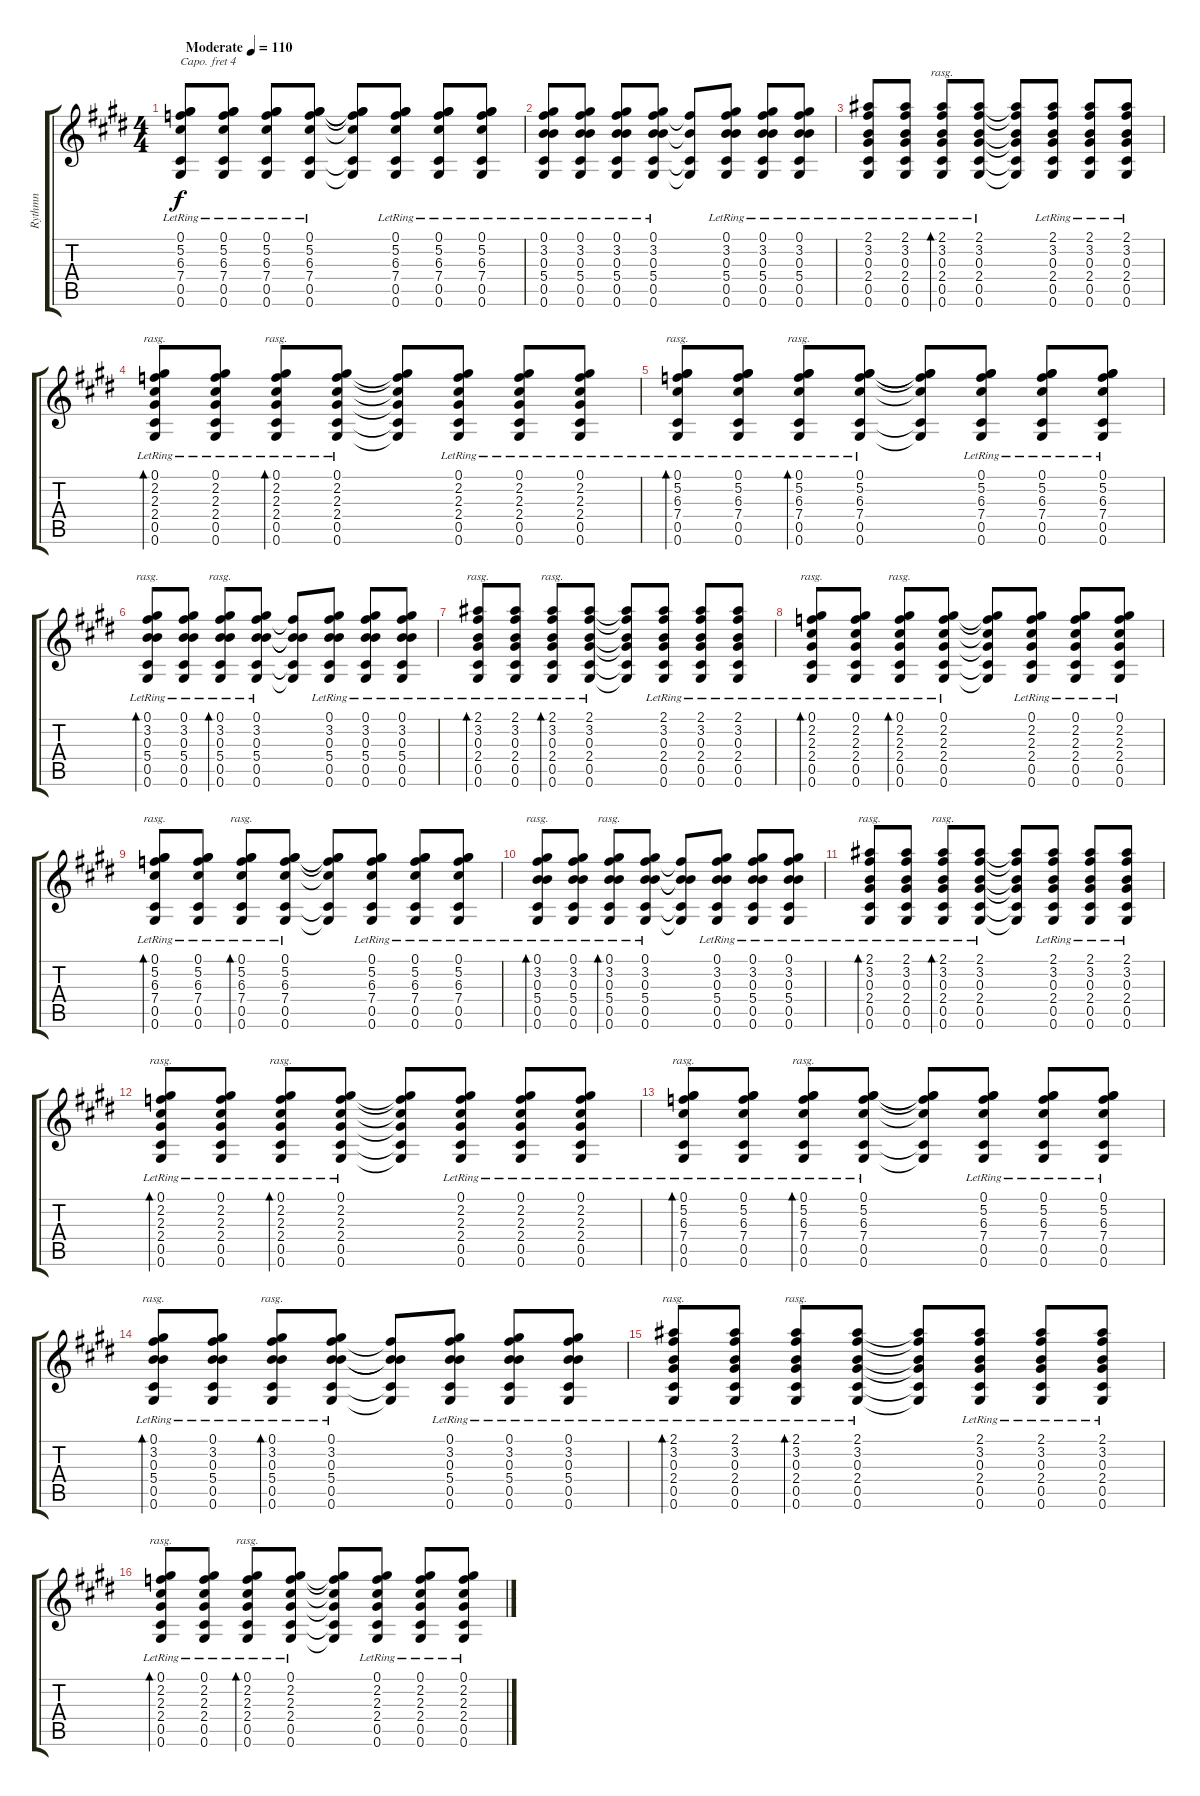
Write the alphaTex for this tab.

\track ("Rythmn" "Rythmn") {instrument acousticguitarsteel}
\staff {score tabs}
\capo 4
\tuning (E4 B3 G3 D3 A2 E2) {hide}
\ts (4 4)
\tempo (110 "Moderate")
\clef g2
\ks e
(0.1{lr} 5.2{lr} 6.3{lr} 7.4{lr} 0.5{lr} 0.6).8{dy f instrument acousticguitarsteel} (0.1{lr} 5.2{lr} 6.3{lr} 7.4{lr} 0.5{lr} 0.6{lr}).8 (0.1{lr} 5.2{lr} 6.3{lr} 7.4{lr} 0.5{lr} 0.6{lr}).8 (0.1{lr} 5.2{lr} 6.3{lr} 7.4{lr} 0.5{lr} 0.6{lr}).8 (0.1{t} 5.2{t} 6.3{t} 7.4{t} 0.5{t} 0.6{t}).8 (0.1{lr} 5.2{lr} 6.3{lr} 7.4{lr} 0.5{lr} 0.6{lr}).8 (0.1{lr} 5.2{lr} 6.3{lr} 7.4{lr} 0.5{lr} 0.6{lr}).8 (0.1{lr} 5.2{lr} 6.3{lr} 7.4{lr} 0.5{lr} 0.6{lr}).8 |
(0.1{lr} 3.2{lr} 0.3{lr} 5.4{lr} 0.5{lr} 0.6{lr}).8 (0.1{lr} 3.2{lr} 0.3{lr} 5.4{lr} 0.5{lr} 0.6{lr}).8 (0.1{lr} 3.2{lr} 0.3{lr} 5.4{lr} 0.5{lr} 0.6{lr}).8 (0.1{lr} 3.2{lr} 0.3{lr} 5.4{lr} 0.5{lr} 0.6{lr}).8 (3.2{t} 5.4{t} 0.5{t} 0.6{t}).8 (0.1{lr} 3.2{lr} 0.3{lr} 5.4{lr} 0.5{lr} 0.6{lr}).8 (0.1{lr} 3.2{lr} 0.3{lr} 5.4{lr} 0.5{lr} 0.6{lr}).8 (0.1{lr} 3.2{lr} 0.3{lr} 5.4{lr} 0.5{lr} 0.6{lr}).8 |
(2.1{lr} 3.2{lr} 0.3{lr} 2.4{lr} 0.5{lr} 0.6{lr}).8 (2.1{lr} 3.2{lr} 0.3{lr} 2.4{lr} 0.5{lr} 0.6{lr}).8 (2.1{lr} 3.2{lr} 0.3{lr} 2.4{lr} 0.5{lr} 0.6{lr}).8{bd 30 rasg ii} (2.1{lr} 3.2{lr} 0.3{lr} 2.4{lr} 0.5{lr} 0.6{lr}).8 (2.1{t} 3.2{t} 0.3{t} 2.4{t} 0.5{t} 0.6{t}).8 (2.1{lr} 3.2{lr} 0.3{lr} 2.4{lr} 0.5{lr} 0.6{lr}).8 (2.1{lr} 3.2{lr} 0.3{lr} 2.4{lr} 0.5{lr} 0.6{lr}).8 (2.1{lr} 3.2{lr} 0.3{lr} 2.4{lr} 0.5{lr} 0.6{lr}).8 |
(0.1{lr} 2.2{lr} 2.3{lr} 2.4{lr} 0.5{lr} 0.6{lr}).8{bd 30 rasg ii} (0.1{lr} 2.2{lr} 2.3{lr} 2.4{lr} 0.5{lr} 0.6{lr}).8 (0.1{lr} 2.2{lr} 2.3{lr} 2.4{lr} 0.5{lr} 0.6{lr}).8{bd 30 rasg ii} (0.1{lr} 2.2{lr} 2.3{lr} 2.4{lr} 0.5{lr} 0.6{lr}).8 (0.1{t} 2.2{t} 2.3{t} 2.4{t} 0.5{t} 0.6{t}).8 (0.1{lr} 2.2{lr} 2.3{lr} 2.4{lr} 0.5{lr} 0.6{lr}).8 (0.1{lr} 2.2{lr} 2.3{lr} 2.4{lr} 0.5{lr} 0.6{lr}).8 (0.1{lr} 2.2{lr} 2.3{lr} 2.4{lr} 0.5{lr} 0.6{lr}).8 |
(0.1{lr} 5.2{lr} 6.3{lr} 7.4{lr} 0.5{lr} 0.6{lr}).8{bd 30 rasg ii} (0.1{lr} 5.2{lr} 6.3{lr} 7.4{lr} 0.5{lr} 0.6{lr}).8 (0.1{lr} 5.2{lr} 6.3{lr} 7.4{lr} 0.5{lr} 0.6{lr}).8{bd 30 rasg ii} (0.1{lr} 5.2{lr} 6.3{lr} 7.4{lr} 0.5{lr} 0.6{lr}).8 (0.1{t} 5.2{t} 6.3{t} 7.4{t} 0.5{t} 0.6{t}).8 (0.1{lr} 5.2{lr} 6.3{lr} 7.4{lr} 0.5{lr} 0.6{lr}).8 (0.1{lr} 5.2{lr} 6.3{lr} 7.4{lr} 0.5{lr} 0.6{lr}).8 (0.1{lr} 5.2{lr} 6.3{lr} 7.4{lr} 0.5{lr} 0.6{lr}).8 |
(0.1{lr} 3.2{lr} 0.3{lr} 5.4{lr} 0.5{lr} 0.6{lr}).8{bd 30 rasg ii} (0.1{lr} 3.2{lr} 0.3{lr} 5.4{lr} 0.5{lr} 0.6{lr}).8 (0.1{lr} 3.2{lr} 0.3{lr} 5.4{lr} 0.5{lr} 0.6{lr}).8{bd 30 rasg ii} (0.1{lr} 3.2{lr} 0.3{lr} 5.4{lr} 0.5{lr} 0.6{lr}).8 (3.2{t} 0.3{t} 5.4{t} 0.5{t} 0.6{t}).8 (0.1{lr} 3.2{lr} 0.3{lr} 5.4{lr} 0.5{lr} 0.6{lr}).8 (0.1{lr} 3.2{lr} 0.3{lr} 5.4{lr} 0.5{lr} 0.6{lr}).8 (0.1{lr} 3.2{lr} 0.3{lr} 5.4{lr} 0.5{lr} 0.6{lr}).8 |
(2.1{lr} 3.2{lr} 0.3{lr} 2.4{lr} 0.5{lr} 0.6{lr}).8{bd 30 rasg ii} (2.1{lr} 3.2{lr} 0.3{lr} 2.4{lr} 0.5{lr} 0.6{lr}).8 (2.1{lr} 3.2{lr} 0.3{lr} 2.4{lr} 0.5{lr} 0.6{lr}).8{bd 30 rasg ii} (2.1{lr} 3.2{lr} 0.3{lr} 2.4{lr} 0.5{lr} 0.6{lr}).8 (2.1{t} 3.2{t} 0.3{t} 2.4{t} 0.5{t} 0.6{t}).8 (2.1{lr} 3.2{lr} 0.3{lr} 2.4{lr} 0.5{lr} 0.6{lr}).8 (2.1{lr} 3.2{lr} 0.3{lr} 2.4{lr} 0.5{lr} 0.6{lr}).8 (2.1{lr} 3.2{lr} 0.3{lr} 2.4{lr} 0.5{lr} 0.6{lr}).8 |
(0.1{lr} 2.2{lr} 2.3{lr} 2.4{lr} 0.5{lr} 0.6{lr}).8{bd 30 rasg ii} (0.1{lr} 2.2{lr} 2.3{lr} 2.4{lr} 0.5{lr} 0.6{lr}).8 (0.1{lr} 2.2{lr} 2.3{lr} 2.4{lr} 0.5{lr} 0.6{lr}).8{bd 30 rasg ii} (0.1{lr} 2.2{lr} 2.3{lr} 2.4{lr} 0.5{lr} 0.6{lr}).8 (0.1{t} 2.2{t} 2.3{t} 2.4{t} 0.5{t} 0.6{t}).8 (0.1{lr} 2.2{lr} 2.3{lr} 2.4{lr} 0.5{lr} 0.6{lr}).8 (0.1{lr} 2.2{lr} 2.3{lr} 2.4{lr} 0.5{lr} 0.6{lr}).8 (0.1{lr} 2.2{lr} 2.3{lr} 2.4{lr} 0.5{lr} 0.6{lr}).8 |
(0.1{lr} 5.2{lr} 6.3{lr} 7.4{lr} 0.5{lr} 0.6).8{bd 30 rasg ii} (0.1{lr} 5.2{lr} 6.3 7.4 0.5{lr} 0.6{lr}).8 (0.1{lr} 5.2{lr} 6.3{lr} 7.4{lr} 0.5{lr} 0.6{lr}).8{bd 30 rasg ii} (0.1{lr} 5.2{lr} 6.3{lr} 7.4{lr} 0.5{lr} 0.6{lr}).8 (0.1{t} 5.2{t} 6.3{t} 7.4{t} 0.5{t} 0.6{t}).8 (0.1{lr} 5.2{lr} 6.3{lr} 7.4{lr} 0.5{lr} 0.6{lr}).8 (0.1{lr} 5.2{lr} 6.3{lr} 7.4{lr} 0.5{lr} 0.6{lr}).8 (0.1{lr} 5.2{lr} 6.3{lr} 7.4{lr} 0.5{lr} 0.6{lr}).8 |
(0.1{lr} 3.2{lr} 0.3{lr} 5.4{lr} 0.5{lr} 0.6{lr}).8{bd 30 rasg ii} (0.1{lr} 3.2{lr} 0.3{lr} 5.4{lr} 0.5{lr} 0.6{lr}).8 (0.1{lr} 3.2{lr} 0.3{lr} 5.4{lr} 0.5{lr} 0.6{lr}).8{bd 30 rasg ii} (0.1{lr} 3.2{lr} 0.3{lr} 5.4{lr} 0.5{lr} 0.6{lr}).8 (3.2{t} 0.3{t} 5.4{t} 0.5{t} 0.6{t}).8 (0.1{lr} 3.2{lr} 0.3{lr} 5.4{lr} 0.5{lr} 0.6{lr}).8 (0.1{lr} 3.2{lr} 0.3{lr} 5.4{lr} 0.5{lr} 0.6{lr}).8 (0.1{lr} 3.2{lr} 0.3{lr} 5.4{lr} 0.5{lr} 0.6{lr}).8 |
(2.1{lr} 3.2{lr} 0.3{lr} 2.4{lr} 0.5{lr} 0.6{lr}).8{bd 30 rasg ii} (2.1{lr} 3.2{lr} 0.3{lr} 2.4{lr} 0.5{lr} 0.6{lr}).8 (2.1{lr} 3.2{lr} 0.3{lr} 2.4{lr} 0.5{lr} 0.6{lr}).8{bd 30 rasg ii} (2.1{lr} 3.2{lr} 0.3{lr} 2.4{lr} 0.5{lr} 0.6{lr}).8 (2.1{t} 3.2{t} 0.3{t} 2.4{t} 0.5{t} 0.6{t}).8 (2.1{lr} 3.2{lr} 0.3{lr} 2.4{lr} 0.5{lr} 0.6{lr}).8 (2.1{lr} 3.2{lr} 0.3{lr} 2.4{lr} 0.5{lr} 0.6{lr}).8 (2.1{lr} 3.2{lr} 0.3{lr} 2.4{lr} 0.5{lr} 0.6{lr}).8 |
(0.1{lr} 2.2{lr} 2.3{lr} 2.4{lr} 0.5{lr} 0.6{lr}).8{bd 30 rasg ii} (0.1{lr} 2.2{lr} 2.3{lr} 2.4{lr} 0.5{lr} 0.6{lr}).8 (0.1{lr} 2.2{lr} 2.3{lr} 2.4{lr} 0.5{lr} 0.6{lr}).8{bd 30 rasg ii} (0.1{lr} 2.2{lr} 2.3{lr} 2.4{lr} 0.5{lr} 0.6{lr}).8 (0.1{t} 2.2{t} 2.3{t} 2.4{t} 0.5{t} 0.6{t}).8 (0.1{lr} 2.2{lr} 2.3{lr} 2.4{lr} 0.5{lr} 0.6{lr}).8 (0.1{lr} 2.2{lr} 2.3{lr} 2.4{lr} 0.5{lr} 0.6{lr}).8 (0.1{lr} 2.2{lr} 2.3{lr} 2.4{lr} 0.5{lr} 0.6{lr}).8 |
(0.1{lr} 5.2{lr} 6.3{lr} 7.4{lr} 0.5{lr} 0.6{lr}).8{bd 30 rasg ii} (0.1{lr} 5.2{lr} 6.3{lr} 7.4{lr} 0.5{lr} 0.6{lr}).8 (0.1{lr} 5.2{lr} 6.3{lr} 7.4{lr} 0.5{lr} 0.6{lr}).8{bd 30 rasg ii} (0.1{lr} 5.2{lr} 6.3{lr} 7.4{lr} 0.5{lr} 0.6{lr}).8 (0.1{t} 5.2{t} 6.3{t} 7.4{t} 0.5{t} 0.6{t}).8 (0.1{lr} 5.2{lr} 6.3{lr} 7.4{lr} 0.5{lr} 0.6{lr}).8 (0.1{lr} 5.2{lr} 6.3{lr} 7.4{lr} 0.5{lr} 0.6{lr}).8 (0.1{lr} 5.2{lr} 6.3{lr} 7.4{lr} 0.5{lr} 0.6{lr}).8 |
(0.1{lr} 3.2{lr} 0.3{lr} 5.4{lr} 0.5{lr} 0.6{lr}).8{bd 30 rasg ii} (0.1{lr} 3.2{lr} 0.3{lr} 5.4{lr} 0.5{lr} 0.6{lr}).8 (0.1{lr} 3.2{lr} 0.3{lr} 5.4{lr} 0.5{lr} 0.6{lr}).8{bd 30 rasg ii} (0.1{lr} 3.2{lr} 0.3{lr} 5.4{lr} 0.5{lr} 0.6{lr}).8 (3.2{t} 0.3{t} 5.4{t} 0.5{t} 0.6{t}).8 (0.1{lr} 3.2{lr} 0.3{lr} 5.4{lr} 0.5{lr} 0.6{lr}).8 (0.1{lr} 3.2{lr} 0.3{lr} 5.4{lr} 0.5{lr} 0.6{lr}).8 (0.1{lr} 3.2{lr} 0.3{lr} 5.4{lr} 0.5{lr} 0.6{lr}).8 |
(2.1{lr} 3.2{lr} 0.3{lr} 2.4{lr} 0.5{lr} 0.6{lr}).8{bd 30 rasg ii} (2.1{lr} 3.2{lr} 0.3{lr} 2.4{lr} 0.5{lr} 0.6{lr}).8 (2.1{lr} 3.2{lr} 0.3{lr} 2.4{lr} 0.5{lr} 0.6{lr}).8{bd 30 rasg ii} (2.1{lr} 3.2{lr} 0.3{lr} 2.4{lr} 0.5{lr} 0.6{lr}).8 (2.1{t} 3.2{t} 0.3{t} 2.4{t} 0.5{t} 0.6{t}).8 (2.1{lr} 3.2{lr} 0.3{lr} 2.4{lr} 0.5{lr} 0.6{lr}).8 (2.1{lr} 3.2{lr} 0.3{lr} 2.4{lr} 0.5{lr} 0.6{lr}).8 (2.1{lr} 3.2{lr} 0.3{lr} 2.4{lr} 0.5{lr} 0.6{lr}).8 |
(0.1{lr} 2.2{lr} 2.3{lr} 2.4{lr} 0.5{lr} 0.6{lr}).8{bd 30 rasg ii} (0.1{lr} 2.2{lr} 2.3{lr} 2.4{lr} 0.5{lr} 0.6{lr}).8 (0.1{lr} 2.2{lr} 2.3{lr} 2.4{lr} 0.5{lr} 0.6{lr}).8{bd 30 rasg ii} (0.1{lr} 2.2{lr} 2.3{lr} 2.4{lr} 0.5{lr} 0.6{lr}).8 (0.1{t} 2.2{t} 2.3{t} 2.4{t} 0.5{t} 0.6{t}).8 (0.1{lr} 2.2{lr} 2.3{lr} 2.4{lr} 0.5{lr} 0.6{lr}).8 (0.1{lr} 2.2{lr} 2.3{lr} 2.4{lr} 0.5{lr} 0.6{lr}).8 (0.1{lr} 2.2{lr} 2.3{lr} 2.4{lr} 0.5{lr} 0.6{lr}).8
